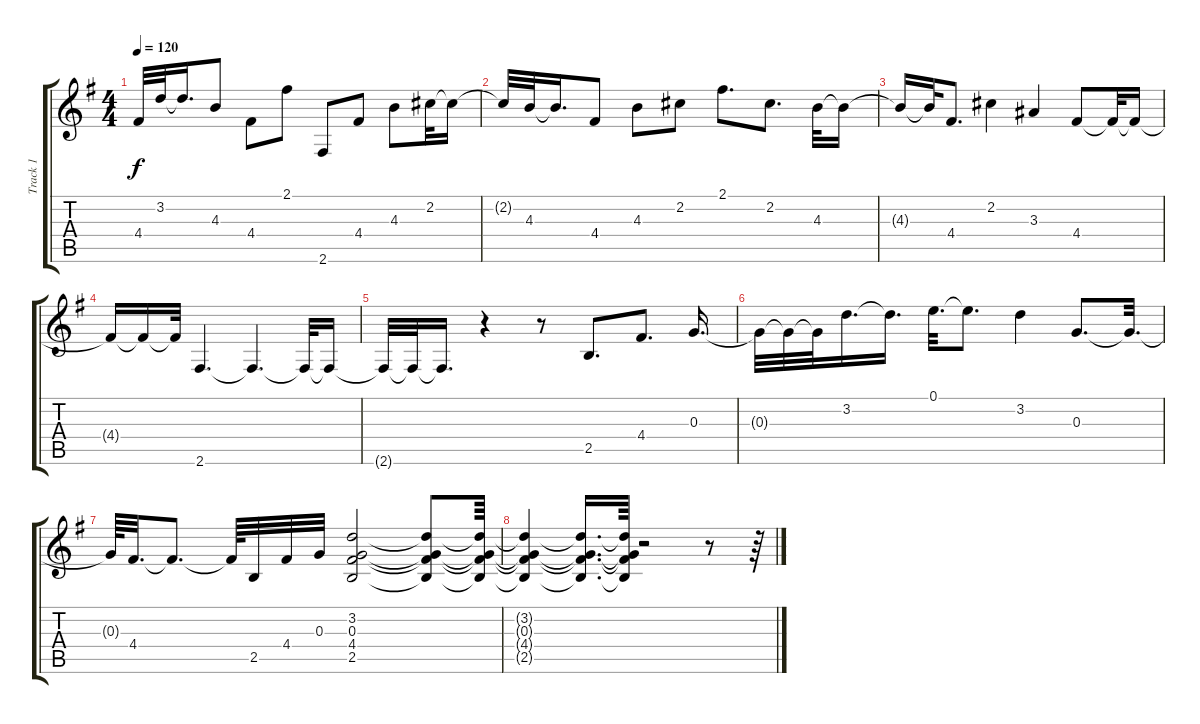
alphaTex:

\track ("Track 1" "Track 1") {instrument acousticguitarsteel}
\staff {score tabs}
\tuning (E4 B3 G3 D3 A2 E2) {hide}
\ts (4 4)
\tempo 120
\clef g2
\ks eminor
4.4{t}.32{dy f} 3.2.32 3.2{t}.16{d} 4.3.8 4.4.8 2.1.8 2.6.8 4.4.8 4.3.8 2.2.32 2.2{t}.16 |
2.2{t}.32 4.3.32 4.3{t}.16{d} 4.4.8 4.3.8 2.2.8 2.1.8{d} 2.2.8{d} 4.3.32 4.3{t}.16 |
4.3{t}.16 4.3{t}.32 4.4.8{d} 2.2.4 3.3.4 4.4.8 4.4{t}.32 4.4{t}.16 |
4.4{t}.16 4.4{t}.16 4.4{t}.32 2.6.4{d} 2.6{t}.4{d} 2.6{t}.32 2.6{t}.16 |
2.6{t}.32 2.6{t}.32 2.6{t}.16{d} r.4 r.8 2.5.8{d} 4.4.8{d} 0.3.16{d} |
0.3{t}.32 0.3{t}.32 0.3{t}.32 3.2.16{d} 3.2{t}.16{d} 0.1.32{d} 0.1{t}.8{d} 3.2.4 0.3.8{d} 0.3{t}.32{d} |
0.3{t}.64 4.4.32{d} 4.4{t}.8{d} 4.4{t}.64 2.5.32 4.4.32 0.3.32 (3.2 0.3 4.4 2.5).2 (3.2{t} 0.3{t} 4.4{t} 2.5{t}).8 (3.2{t} 0.3{t} 4.4{t} 2.5{t}).64 |
(3.2{t} 0.3{t} 4.4{t} 2.5{t}).4 (3.2{t} 0.3{t} 4.4{t} 2.5{t}).16{d} (3.2{t} 0.3{t} 4.4{t} 2.5{t}).64 r.2 r.8 r.64
